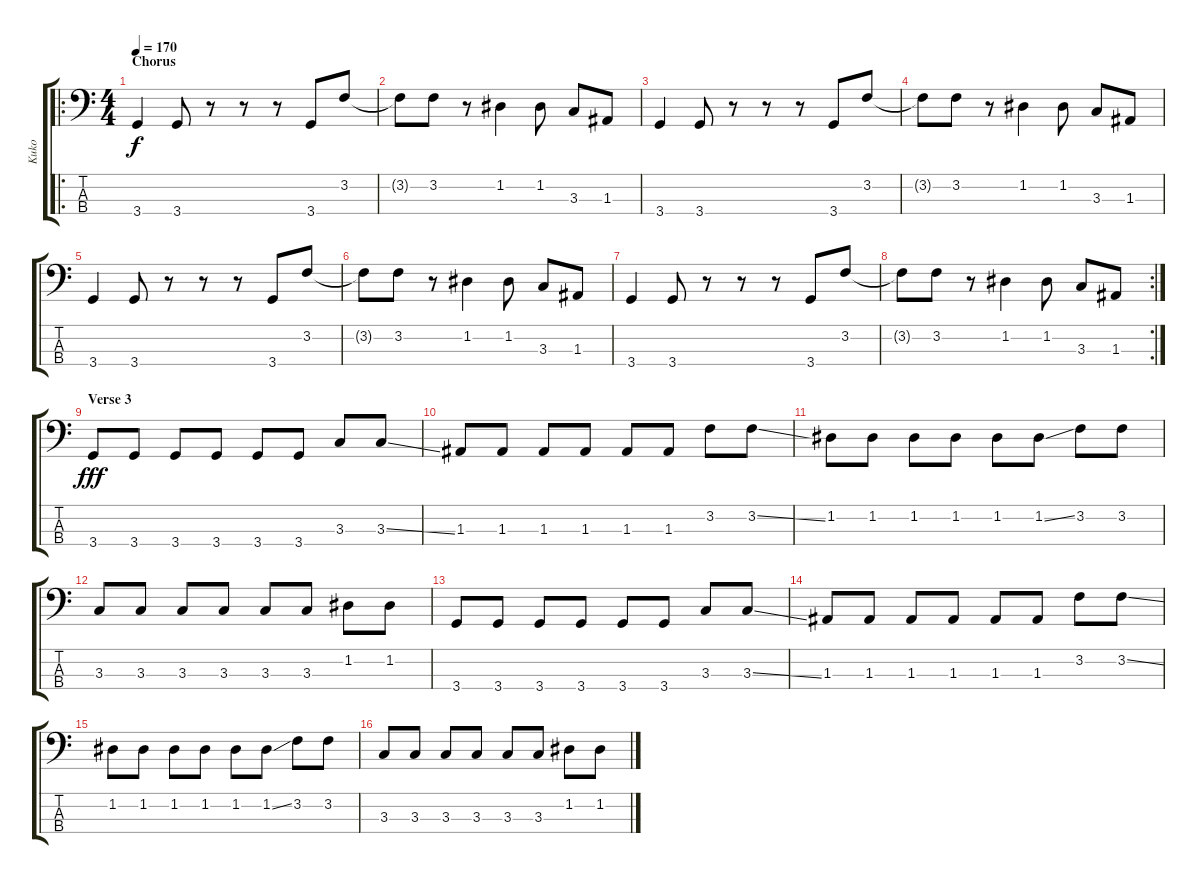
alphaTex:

\track ("Kuko" "Kuko") {instrument electricbasspick}
\staff {score tabs}
\tuning (G2 D2 A1 E1) {hide}
\ro
\ts (4 4)
\section ("" "Chorus")
\tempo 170
\clef f4
\ks c
3.4.4{dy f} 3.4.8 r.8 r.8 r.8 3.4.8 3.2.8 |
3.2{t}.8 3.2.8 r.8 1.2.4 1.2.8 3.3.8 1.3.8 |
3.4.4 3.4.8 r.8 r.8 r.8 3.4.8 3.2.8 |
3.2{t}.8 3.2.8 r.8 1.2.4 1.2.8 3.3.8 1.3.8 |
3.4.4 3.4.8 r.8 r.8 r.8 3.4.8 3.2.8 |
3.2{t}.8 3.2.8 r.8 1.2.4 1.2.8 3.3.8 1.3.8 |
3.4.4 3.4.8 r.8 r.8 r.8 3.4.8 3.2.8 |
\rc 2
3.2{t}.8 3.2.8 r.8 1.2.4 1.2.8 3.3.8 1.3.8 |
\section ("" "Verse 3")
3.4.8{dy fff} 3.4.8 3.4.8 3.4.8 3.4.8 3.4.8 3.3.8 3.3{ss}.8 |
1.3.8 1.3.8 1.3.8 1.3.8 1.3.8 1.3.8 3.2.8 3.2{ss}.8 |
1.2.8 1.2.8 1.2.8 1.2.8 1.2.8 1.2{ss}.8 3.2.8 3.2.8 |
3.3.8 3.3.8 3.3.8 3.3.8 3.3.8 3.3.8 1.2.8 1.2.8 |
3.4.8 3.4.8 3.4.8 3.4.8 3.4.8 3.4.8 3.3.8 3.3{ss}.8 |
1.3.8 1.3.8 1.3.8 1.3.8 1.3.8 1.3.8 3.2.8 3.2{ss}.8 |
1.2.8 1.2.8 1.2.8 1.2.8 1.2.8 1.2{ss}.8 3.2.8 3.2.8 |
3.3.8 3.3.8 3.3.8 3.3.8 3.3.8 3.3.8 1.2.8 1.2.8
